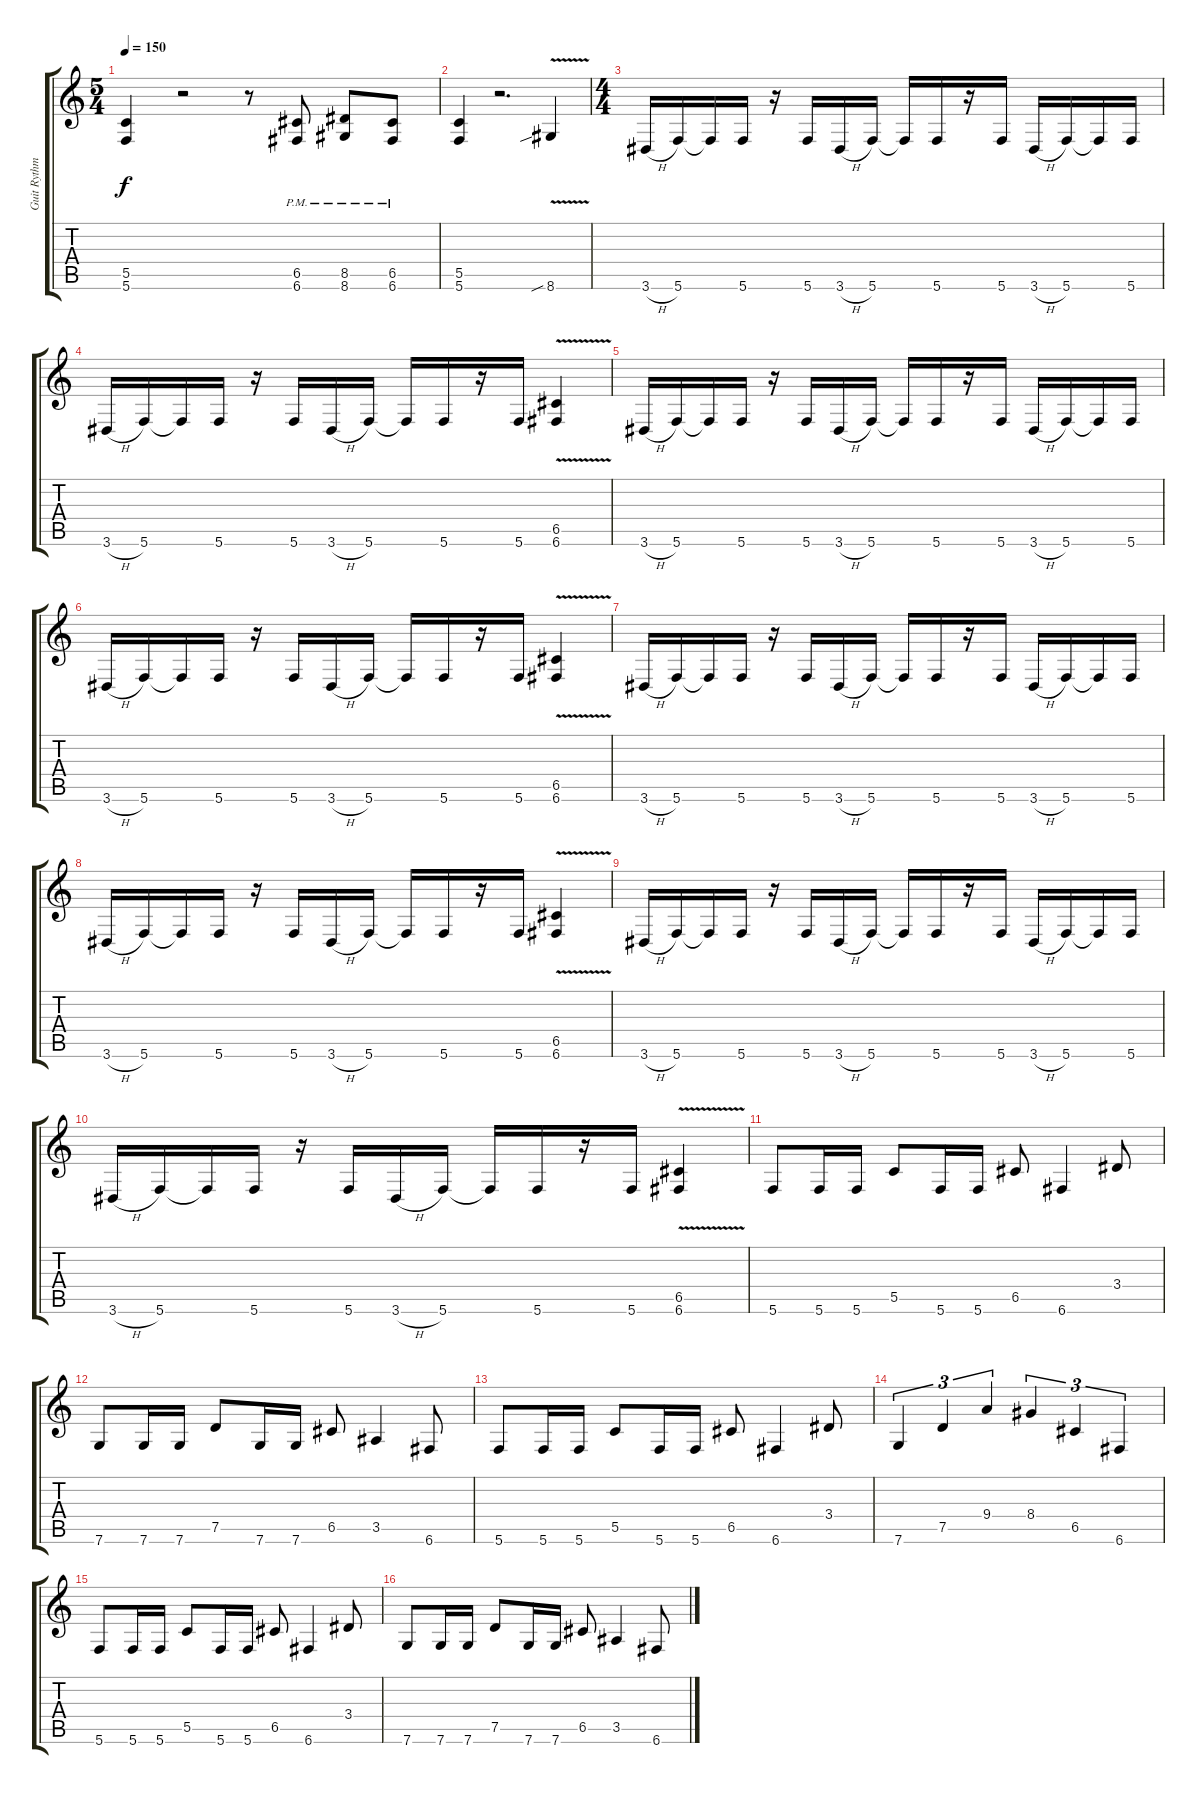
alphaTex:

\track ("Guit Rythm" "Guit Rythm") {instrument distortionguitar}
\staff {score tabs}
\tuning (D4 A3 F3 C3 G2 C2) {hide}
\ts (5 4)
\tempo 150
\clef g2
\ks c
(5.5 5.6).4{dy f} r.2 r.8 (6.5 6.6{pm}).8 (8.5 8.6{pm}).8 (6.5 6.6{pm}).8 |
(5.5 5.6).4 r.2{d} 8.6{v sib}.4 |
\ts (4 4)
3.6{h}.16 5.6.16 5.6{t}.16 5.6.16 r.16 5.6.16 3.6{h}.16 5.6.16 5.6{t}.16 5.6.16 r.16 5.6.16 3.6{h}.16 5.6.16 5.6{t}.16 5.6.16 |
3.6{h}.16 5.6.16 5.6{t}.16 5.6.16 r.16 5.6.16 3.6{h}.16 5.6.16 5.6{t}.16 5.6.16 r.16 5.6.16 (6.5{v} 6.6{v}).4 |
3.6{h}.16 5.6.16 5.6{t}.16 5.6.16 r.16 5.6.16 3.6{h}.16 5.6.16 5.6{t}.16 5.6.16 r.16 5.6.16 3.6{h}.16 5.6.16 5.6{t}.16 5.6.16 |
3.6{h}.16 5.6.16 5.6{t}.16 5.6.16 r.16 5.6.16 3.6{h}.16 5.6.16 5.6{t}.16 5.6.16 r.16 5.6.16 (6.5{v} 6.6{v}).4 |
3.6{h}.16 5.6.16 5.6{t}.16 5.6.16 r.16 5.6.16 3.6{h}.16 5.6.16 5.6{t}.16 5.6.16 r.16 5.6.16 3.6{h}.16 5.6.16 5.6{t}.16 5.6.16 |
3.6{h}.16 5.6.16 5.6{t}.16 5.6.16 r.16 5.6.16 3.6{h}.16 5.6.16 5.6{t}.16 5.6.16 r.16 5.6.16 (6.5{v} 6.6{v}).4 |
3.6{h}.16 5.6.16 5.6{t}.16 5.6.16 r.16 5.6.16 3.6{h}.16 5.6.16 5.6{t}.16 5.6.16 r.16 5.6.16 3.6{h}.16 5.6.16 5.6{t}.16 5.6.16 |
3.6{h}.16 5.6.16 5.6{t}.16 5.6.16 r.16 5.6.16 3.6{h}.16 5.6.16 5.6{t}.16 5.6.16 r.16 5.6.16 (6.5{v} 6.6{v}).4 |
5.6.8 5.6.16 5.6.16 5.5.8 5.6.16 5.6.16 6.5.8 6.6.4 3.4.8 |
7.6.8 7.6.16 7.6.16 7.5.8 7.6.16 7.6.16 6.5.8 3.5.4 6.6.8 |
5.6.8 5.6.16 5.6.16 5.5.8 5.6.16 5.6.16 6.5.8 6.6.4 3.4.8 |
7.6.4{tu (3 2)} 7.5.4{tu (3 2)} 9.4.4{tu (3 2)} 8.4.4{tu (3 2)} 6.5.4{tu (3 2)} 6.6.4{tu (3 2)} |
5.6.8 5.6.16 5.6.16 5.5.8 5.6.16 5.6.16 6.5.8 6.6.4 3.4.8 |
7.6.8 7.6.16 7.6.16 7.5.8 7.6.16 7.6.16 6.5.8 3.5.4 6.6.8
